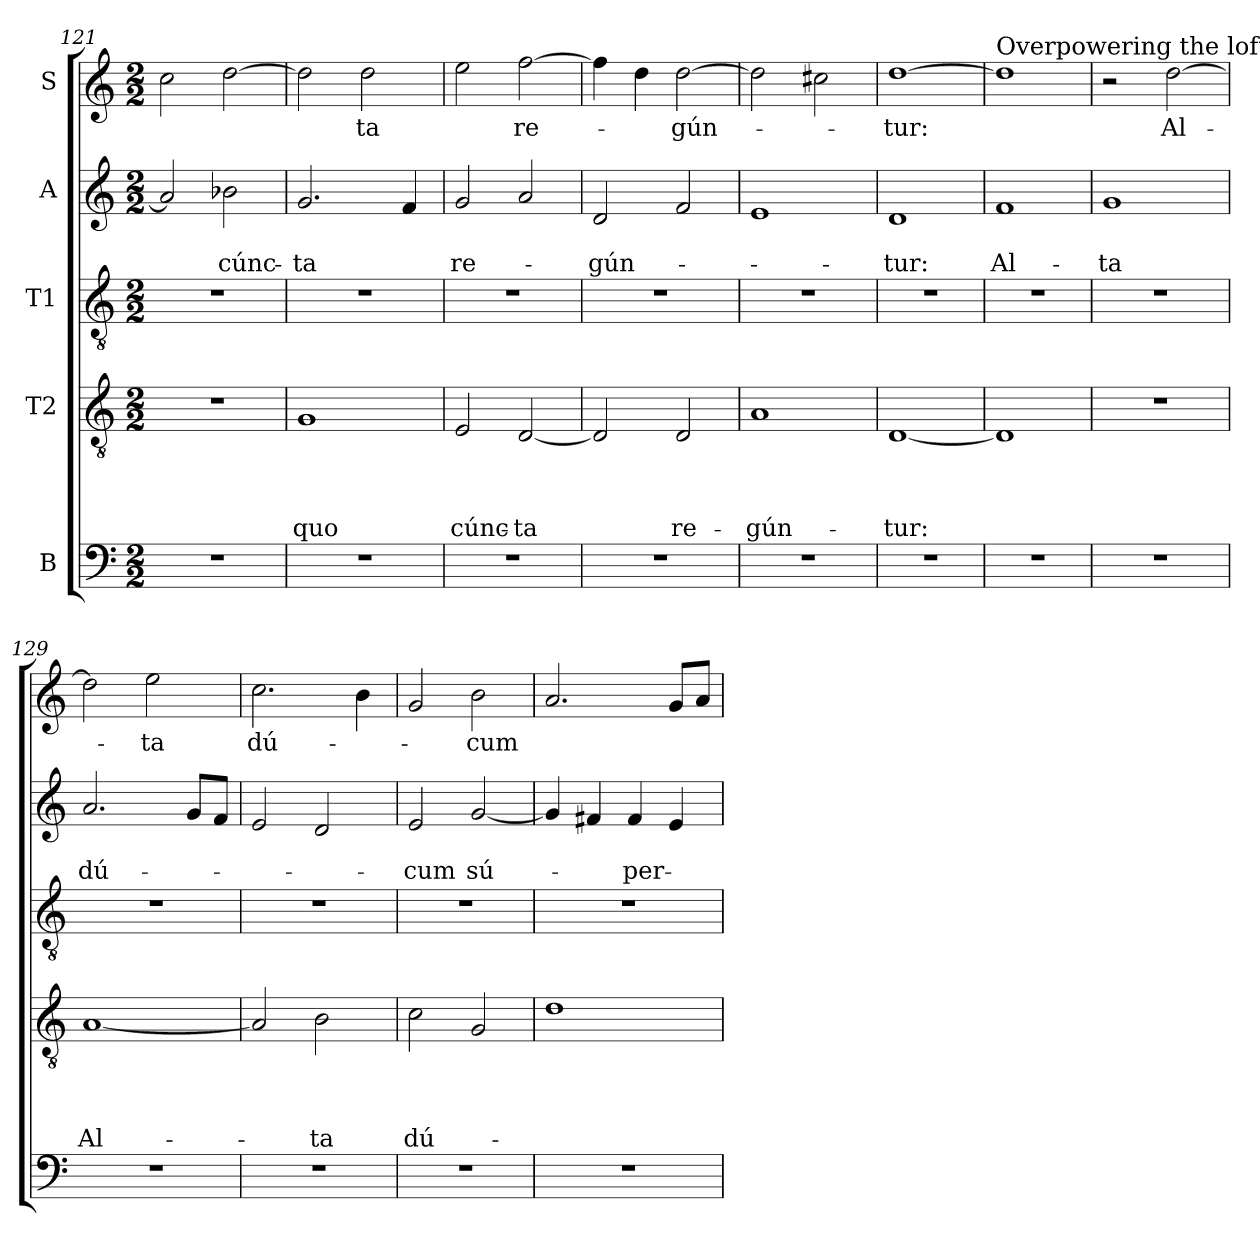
**kern	**kern	**text	**text	**text	**text	**kern	**kern	**text	**text	**kern	**text
*part5	*part4	*part4	*part4	*part4	*part4	*part3	*part2	*part2	*part2	*part1	*part1
*staff5	*staff4	*staff4	*staff4	*staff4	*staff4	*staff3	*staff2	*staff2	*staff2	*staff1	*staff1
*I"B	*I"T2	*	*	*	*	*I"T1	*I"A	*	*	*I"S	*
*clefF4	*clefGv2	*	*	*	*	*clefGv2	*clefG2	*	*	*clefG2	*
*k[]	*k[]	*	*	*	*	*k[]	*k[]	*	*	*k[]	*
*C:	*C:	*	*	*	*	*C:	*C:	*	*	*C:	*
*M2/2	*M2/2	*	*	*	*	*M2/2	*M2/2	*	*	*M2/2	*
=121	=121	=121	=121	=121	=121	=121	=121	=121	=121	=121	=121
1r	1r	.	.	.	.	1r	2a/]	.	.	2cc\	.
!	!	!	!	!	!	!	!	!	!LO:LY:b	!	!
.	.	.	.	.	.	.	2b-i\	.	cúnc-	[2dd\	.
=122	=122	=122	=122	=122	=122	=122	=122	=122	=122	=122	=122
!	!	!	!	!	!LO:LY:b	!	!	!	!LO:LY:b	!	!
1r	1G	.	.	.	quo	1r	2.g/	.	-ta	2dd\]	.
!	!	!	!	!	!	!	!	!	!	!	!LO:LY:b
.	.	.	.	.	.	.	.	.	.	2dd\	-ta
.	.	.	.	.	.	.	4f/	.	.	.	.
=123	=123	=123	=123	=123	=123	=123	=123	=123	=123	=123	=123
!	!	!	!	!	!LO:LY:b	!	!	!	!LO:LY:b	!	!
1r	2E/	.	.	.	cúnc-	1r	2g/	.	re-	2ee\	.
!	!	!	!	!	!LO:LY:b	!	!	!	!	!	!LO:LY:b
.	[2D/	.	.	.	-ta	.	2a/	.	.	[2ff\	re-
=124	=124	=124	=124	=124	=124	=124	=124	=124	=124	=124	=124
!	!	!	!	!	!	!	!	!	!LO:LY:b	!	!
1r	2D/]	.	.	.	.	1r	2d/	.	-gún-	4ff\]	.
.	.	.	.	.	.	.	.	.	.	4dd\	.
!	!	!	!	!	!LO:LY:b	!	!	!	!	!	!LO:LY:b
.	2D/	.	.	.	re-	.	2f/	.	.	[2dd\	-gún-
=125	=125	=125	=125	=125	=125	=125	=125	=125	=125	=125	=125
!	!	!	!	!	!LO:LY:b	!	!	!	!	!	!
1r	1A	.	.	.	-gún-	1r	1e	.	.	2dd\]	.
.	.	.	.	.	.	.	.	.	.	2cc#i\	.
=126	=126	=126	=126	=126	=126	=126	=126	=126	=126	=126	=126
!	!	!	!	!	!LO:LY:b	!	!	!	!LO:LY:b	!	!LO:LY:b
1r	[1D	.	.	.	-tur:	1r	1d	.	-tur:	[1dd	-tur:
!!LO:LB:g=z
=127	=127	=127	=127	=127	=127	=127	=127	=127	=127	=127	=127
!	!	!	!	!	!	!	!	!	!	!LO:TX:a:t=Overpowering the lofty palaces of leaders and surpassing those of kings,	!
!	!	!	!	!	!	!	!	!	!LO:LY:b	!	!
1r	1D]	.	.	.	.	1r	1f	.	Al-	1dd]	.
=128	=128	=128	=128	=128	=128	=128	=128	=128	=128	=128	=128
!	!	!	!	!	!	!	!	!	!LO:LY:b	!	!
1r	1r	.	.	.	.	1r	1g	.	-ta	2r	.
!	!	!	!	!	!	!	!	!	!	!	!LO:LY:b
.	.	.	.	.	.	.	.	.	.	[2dd\	Al-
=129	=129	=129	=129	=129	=129	=129	=129	=129	=129	=129	=129
!	!	!	!	!	!LO:LY:b	!	!	!	!LO:LY:b	!	!
1r	[1A	.	.	.	Al-	1r	2.a/	.	dú-	2dd\]	.
!	!	!	!	!	!	!	!	!	!	!	!LO:LY:b
.	.	.	.	.	.	.	.	.	.	2ee\	-ta
.	.	.	.	.	.	.	8g/L	.	.	.	.
.	.	.	.	.	.	.	8f/J	.	.	.	.
=130	=130	=130	=130	=130	=130	=130	=130	=130	=130	=130	=130
!	!	!	!	!	!	!	!	!	!	!	!LO:LY:b
1r	2A/]	.	.	.	.	1r	2e/	.	.	2.cc\	dú-
!	!	!	!	!	!LO:LY:b	!	!	!	!	!	!
.	2B\	.	.	.	-ta	.	2d/	.	.	.	.
.	.	.	.	.	.	.	.	.	.	4b\	.
=131	=131	=131	=131	=131	=131	=131	=131	=131	=131	=131	=131
!	!	!	!	!	!LO:LY:b	!	!	!	!LO:LY:b	!	!
1r	2c\	.	.	.	dú-	1r	2e/	.	-cum	2g/	.
!	!	!	!	!	!	!	!	!	!LO:LY:b	!	!LO:LY:b
.	2G/	.	.	.	.	.	[2g/	.	sú-	2b\	-cum
=132	=132	=132	=132	=132	=132	=132	=132	=132	=132	=132	=132
1r	1d	.	.	.	.	1r	4g/]	.	.	2.a/	.
.	.	.	.	.	.	.	4f#i/	.	.	.	.
!	!	!	!	!	!	!	!	!	!LO:LY:b	!	!
.	.	.	.	.	.	.	4f#i/	.	-per-	.	.
.	.	.	.	.	.	.	4e/	.	.	8g/L	.
.	.	.	.	.	.	.	.	.	.	8a/J	.
=	=	=	=	=	=	=	=	=	=	=	=
*-	*-	*-	*-	*-	*-	*-	*-	*-	*-	*-	*-
